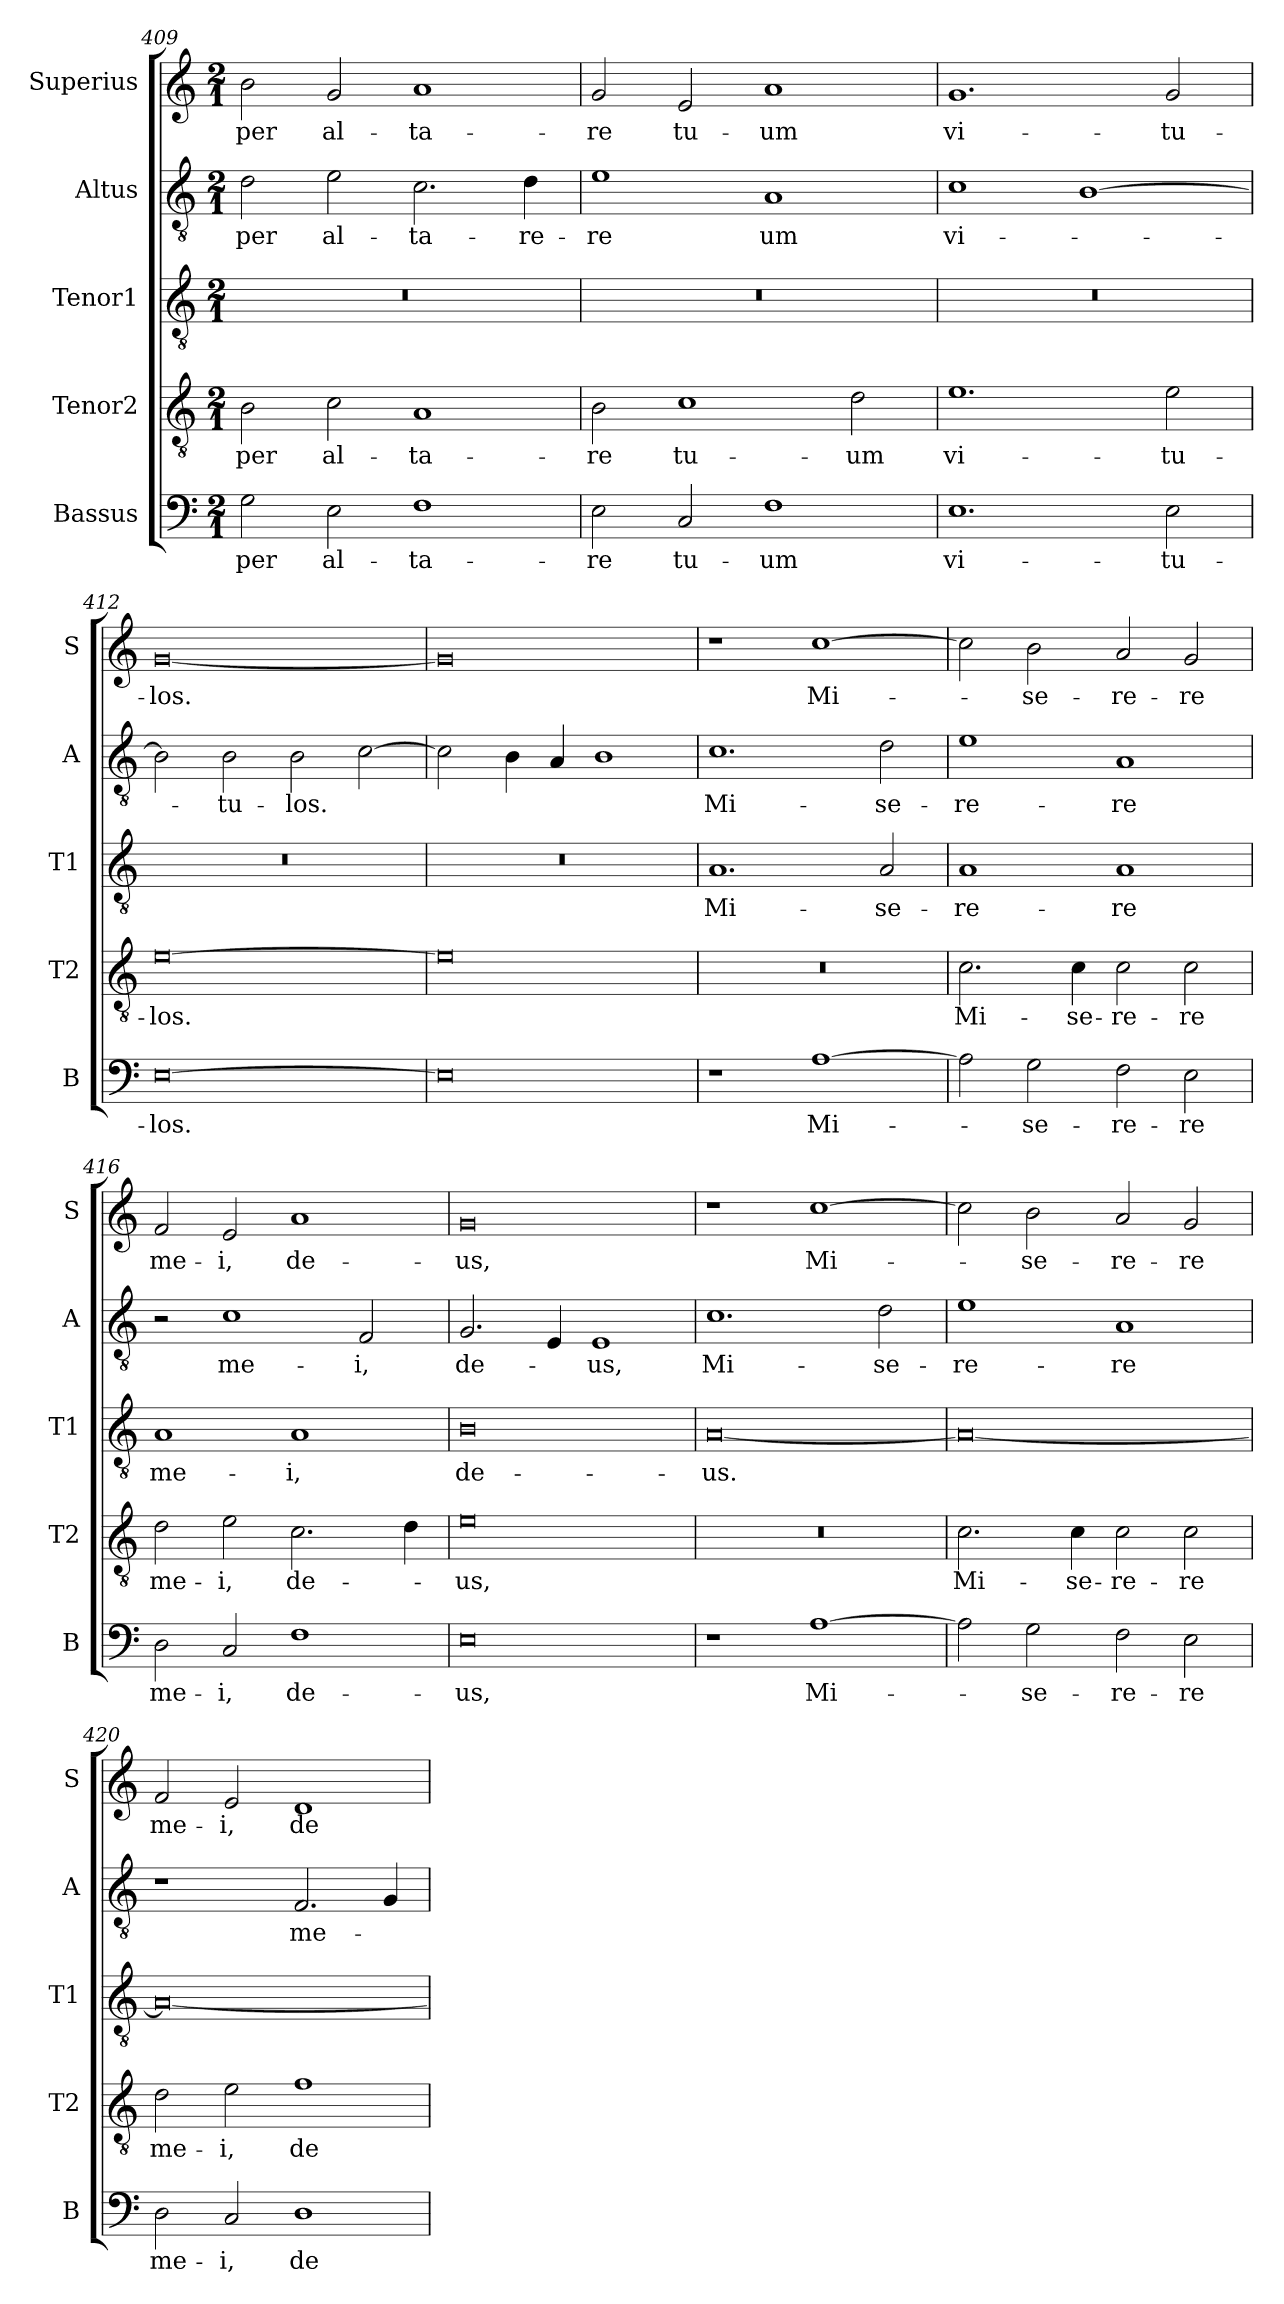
**kern	**text	**kern	**text	**kern	**text	**kern	**text	**kern	**text
*part5	*part5	*part4	*part4	*part3	*part3	*part2	*part2	*part1	*part1
*staff5	*staff5	*staff4	*staff4	*staff3	*staff3	*staff2	*staff2	*staff1	*staff1
*I"Bassus	*	*I"Tenor2	*	*I"Tenor1	*	*I"Altus	*	*I"Superius	*
*I'B	*	*I'T2	*	*I'T1	*	*I'A	*	*I'S	*
*clefF4	*	*clefGv2	*	*clefGv2	*	*clefGv2	*	*clefG2	*
*k[]	*	*k[]	*	*k[]	*	*k[]	*	*k[]	*
*M2/1	*	*M2/1	*	*M2/1	*	*M2/1	*	*M2/1	*
=409	=409	=409	=409	=409	=409	=409	=409	=409	=409
2G	-per	2B	-per	0r	.	2d	-per	2b	-per
2E	al-	2c	al-	.	.	2e	al-	2g	al-
1F	-ta-	1A	-ta-	.	.	2.c	-ta-	1a	-ta-
.	.	.	.	.	.	4d	-re-	.	.
=410	=410	=410	=410	=410	=410	=410	=410	=410	=410
2E	-re	2B	-re	0r	.	1e	-re	2g	-re
2C	tu-	1c	tu-	.	.	.	.	2e	tu-
1F	-um	.	.	.	.	1A	um	1a	-um
.	.	2d	-um	.	.	.	.	.	.
=411	=411	=411	=411	=411	=411	=411	=411	=411	=411
1.E	vi-	1.e	vi-	0r	.	1c	vi-	1.g	vi-
.	.	.	.	.	.	[1B	.	.	.
2E	-tu-	2e	-tu-	.	.	.	.	2g	-tu-
=412	=412	=412	=412	=412	=412	=412	=412	=412	=412
[0E	-los.	[0e	-los.	0r	.	2B]	.	[0g	-los.
.	.	.	.	.	.	2B	-tu-	.	.
.	.	.	.	.	.	2B	-los.	.	.
.	.	.	.	.	.	[2c	.	.	.
=413	=413	=413	=413	=413	=413	=413	=413	=413	=413
0E]	.	0e]	.	0r	.	2c]	.	0g]	.
.	.	.	.	.	.	4B	.	.	.
.	.	.	.	.	.	4A	.	.	.
.	.	.	.	.	.	1B	.	.	.
=414	=414	=414	=414	=414	=414	=414	=414	=414	=414
1r	.	0r	.	1.A	Mi-	1.c	Mi-	1r	.
[1A	Mi-	.	.	.	.	.	.	[1cc	Mi-
.	.	.	.	2A	-se-	2d	-se-	.	.
=415	=415	=415	=415	=415	=415	=415	=415	=415	=415
2A]	.	2.c	Mi-	1A	-re-	1e	-re-	2cc]	.
2G	-se-	.	.	.	.	.	.	2b	-se-
.	.	4c	-se-	.	.	.	.	.	.
2F	-re-	2c	-re-	1A	-re	1A	-re	2a	-re-
2E	-re	2c	-re	.	.	.	.	2g	-re
=416	=416	=416	=416	=416	=416	=416	=416	=416	=416
2D	me-	2d	me-	1A	me-	2r	.	2f	me-
2C	-i,	2e	-i,	.	.	1c	me-	2e	-i,
1F	de-	2.c	de-	1A	-i,	.	.	1a	de-
.	.	.	.	.	.	2F	-i,	.	.
.	.	4d	.	.	.	.	.	.	.
=417	=417	=417	=417	=417	=417	=417	=417	=417	=417
0E	-us,	0e	-us,	0B	de-	2.G	de-	0g	-us,
.	.	.	.	.	.	4E	.	.	.
.	.	.	.	.	.	1E	-us,	.	.
=418	=418	=418	=418	=418	=418	=418	=418	=418	=418
1r	.	0r	.	[0A	-us.	1.c	Mi-	1r	.
[1A	Mi-	.	.	.	.	.	.	[1cc	Mi-
.	.	.	.	.	.	2d	-se-	.	.
=419	=419	=419	=419	=419	=419	=419	=419	=419	=419
2A]	.	2.c	Mi-	0A_	.	1e	-re-	2cc]	.
2G	-se-	.	.	.	.	.	.	2b	-se-
.	.	4c	-se-	.	.	.	.	.	.
2F	-re-	2c	-re-	.	.	1A	-re	2a	-re-
2E	-re	2c	-re	.	.	.	.	2g	-re
=420	=420	=420	=420	=420	=420	=420	=420	=420	=420
2D	me-	2d	me-	0A_	.	1r	.	2f	me-
2C	-i,	2e	-i,	.	.	.	.	2e	-i,
1D	de-	1f	de-	.	.	2.F	me-	1d	de-
.	.	.	.	.	.	4G	.	.	.
=	=	=	=	=	=	=	=	=	=
*-	*-	*-	*-	*-	*-	*-	*-	*-	*-
